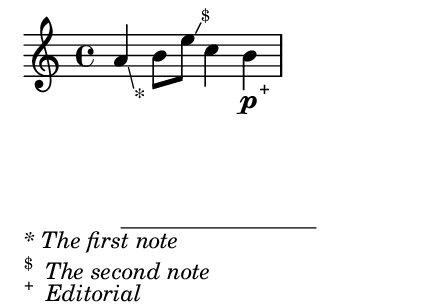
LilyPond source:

%% Generated by lilypond-book
%% Options: [exampleindent=10.16\mm,indent=0\mm,line-width=160\mm,paper-height=845.047\pt,paper-width=597.508\pt,papersize="a8landscape",quote]
\include "lilypond-book-preamble.ly"


% ****************************************************************
% Start cut-&-pastable-section
% ****************************************************************

#(ly:set-option 'eps-box-padding 3.000000)



\paper {
  #(set-paper-size "a8landscape")
  indent = 0\mm
}

\layout {
  
}




% ****************************************************************
% ly snippet:
% ****************************************************************
\sourcefileline 1558
\book {
  \header { tagline = ##f }
  \relative c' {
    \footnote "*" #'(0.5 . -2) \markup { \italic "* The first note" } a'4
    b8
    \footnote \markup { \super "$" } #'(0.5 . 1)
      \markup { \super "$" \italic " The second note" } e
    c4
    \once \override Score.Footnote.annotation-line = ##f
    b-\footnote \markup \tiny "+" #'(0.1 . 0.1)
      \markup { \super "+" \italic " Editorial" } \p
  }
}


% ****************************************************************
% end ly snippet
% ****************************************************************
